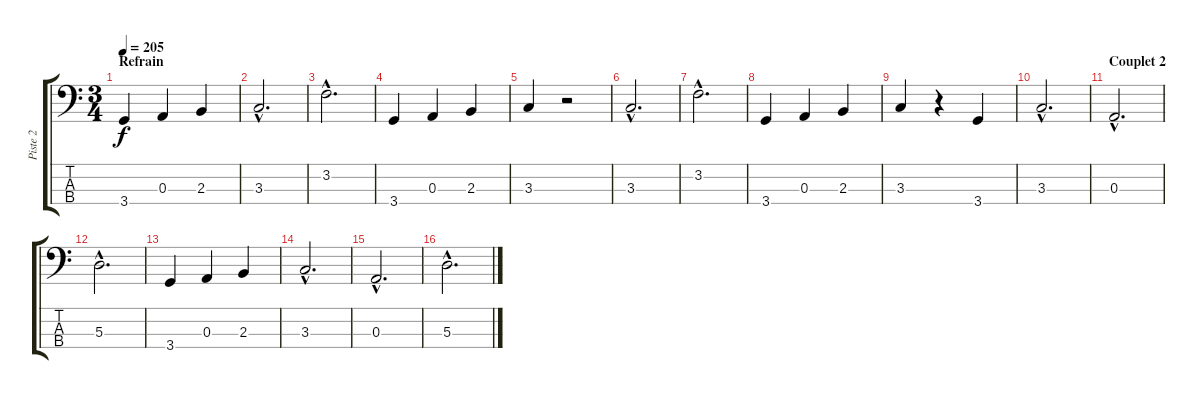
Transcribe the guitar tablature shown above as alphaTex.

\track ("Piste 2" "Piste 2") {instrument electricbassfinger}
\staff {score tabs}
\tuning (G2 D2 A1 E1) {hide}
\ts (3 4)
\section ("" "Refrain")
\tempo 205
\clef f4
\ks c
3.4.4{dy f} 0.3.4 2.3.4 |
3.3{hac}.2{d} |
3.2{hac}.2{d} |
3.4.4 0.3.4 2.3.4 |
3.3.4 r.2 |
3.3{hac}.2{d} |
3.2{hac}.2{d} |
3.4.4 0.3.4 2.3.4 |
3.3.4 r.4 3.4.4 |
3.3{hac}.2{d} |
\section ("" "Couplet 2")
0.3{hac}.2{d} |
5.3{hac}.2{d} |
3.4.4 0.3.4 2.3.4 |
3.3{hac}.2{d} |
0.3{hac}.2{d} |
5.3{hac}.2{d}
